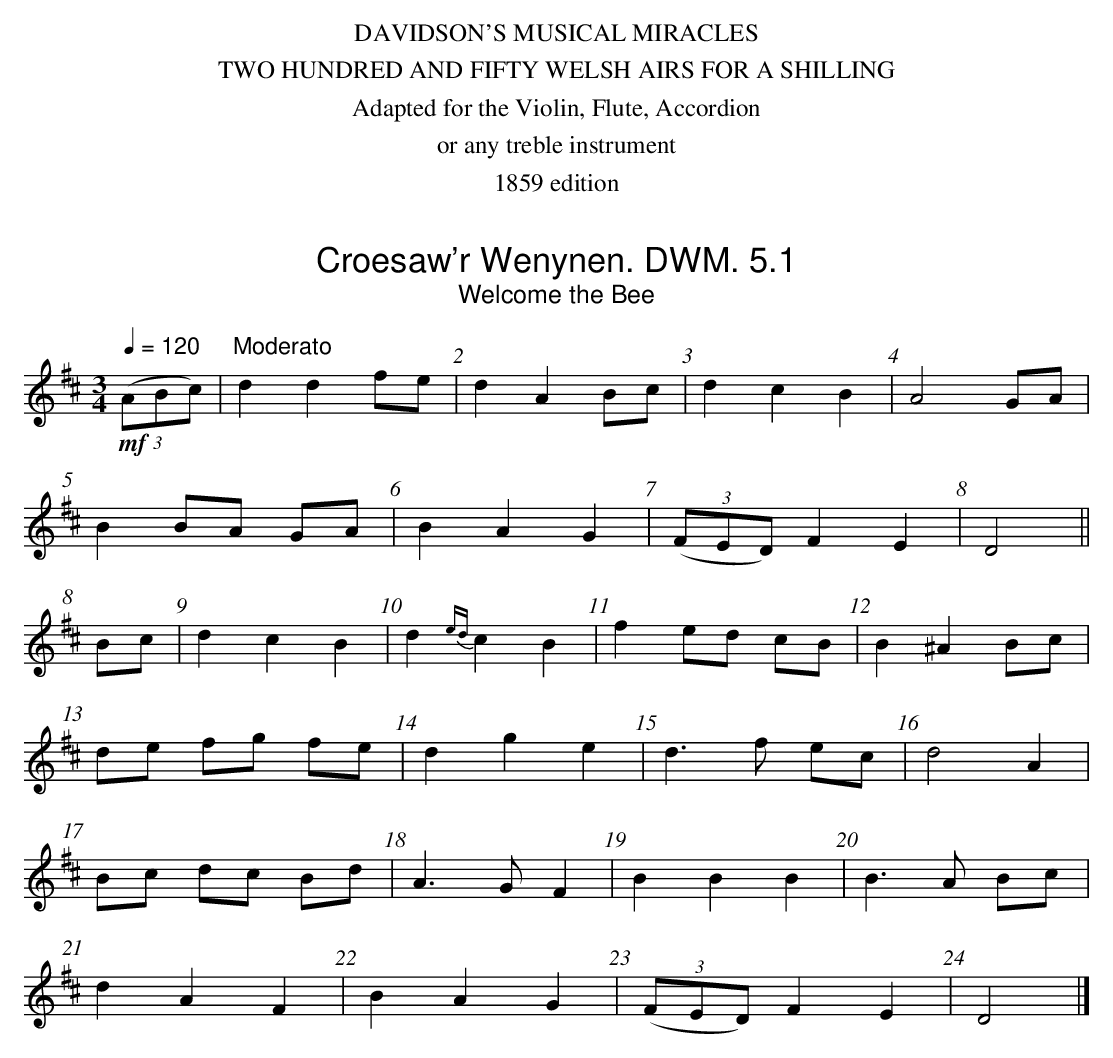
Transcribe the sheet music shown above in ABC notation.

X:1
T:Croesaw'r Wenynen. DWM. 5.1
T:Welcome the Bee
M:3/4
L:1/8
Q:1/4=120 "     Moderato"
K:D
!mf!((3ABc)|d2d2 fe|d2A2 Bc|d2c2B2|A4 GA|
B2 BA GA|B2A2G2|((3FED) F2E2|D4||
Bc|d2c2B2|d2{ed}c2B2|f2 ed cB|B2^A2 Bc|
de fg fe|d2g2e2|d3f ec|d4A2|
Bc dc Bd|A3G F2|B2B2B2|B3A Bc|
d2A2F2|B2A2G2|((3FED) F2E2|D4|]
